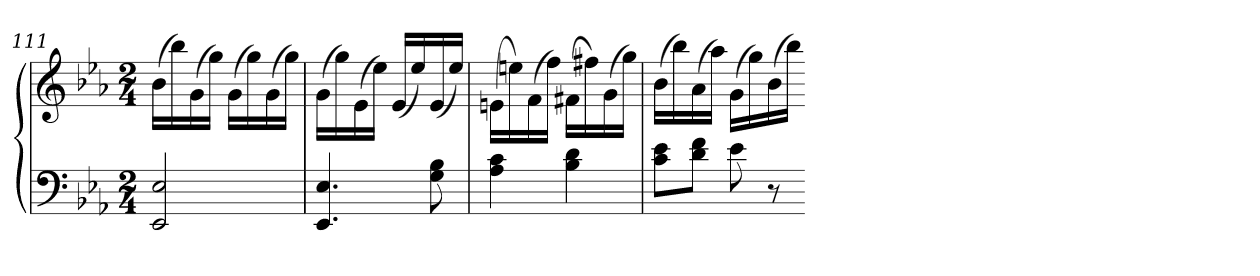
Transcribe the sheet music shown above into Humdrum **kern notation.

**kern	**kern
*part1	*part1
*staff2	*staff1
*clefF4	*clefG2
*k[b-e-a-]	*k[b-e-a-]
*E-:	*E-:
*M2/4	*M2/4
=111	=111
2EE- 2E-	(16b-LL
.	16bb-)
.	(16g
.	16ggJJ)
.	(16gLL
.	16gg)
.	(16g
.	16ggJJ)
=112	=112
4.EE- 4.E-	(16gLL
.	16gg)
.	(16e-
.	16ee-JJ)
.	(16e-LL
.	16ee-)
8G 8B-	(16e-
.	16ee-JJ)
=113	=113
4A- 4c	(16enLL
.	16een)
.	(16f
.	16ffJJ)
4B- 4d	(16f#XLL
.	16ff#X)
.	(16g
.	16ggJJ)
=114	=114
8c 8e-L	(16b-LL
.	16bb-)
8d 8fJ	(16a-
.	16aa-JJ)
8e-	(16gLL
.	16gg)
8r	(16b-
.	16bb-JJ)
=-	=-
*-	*-
